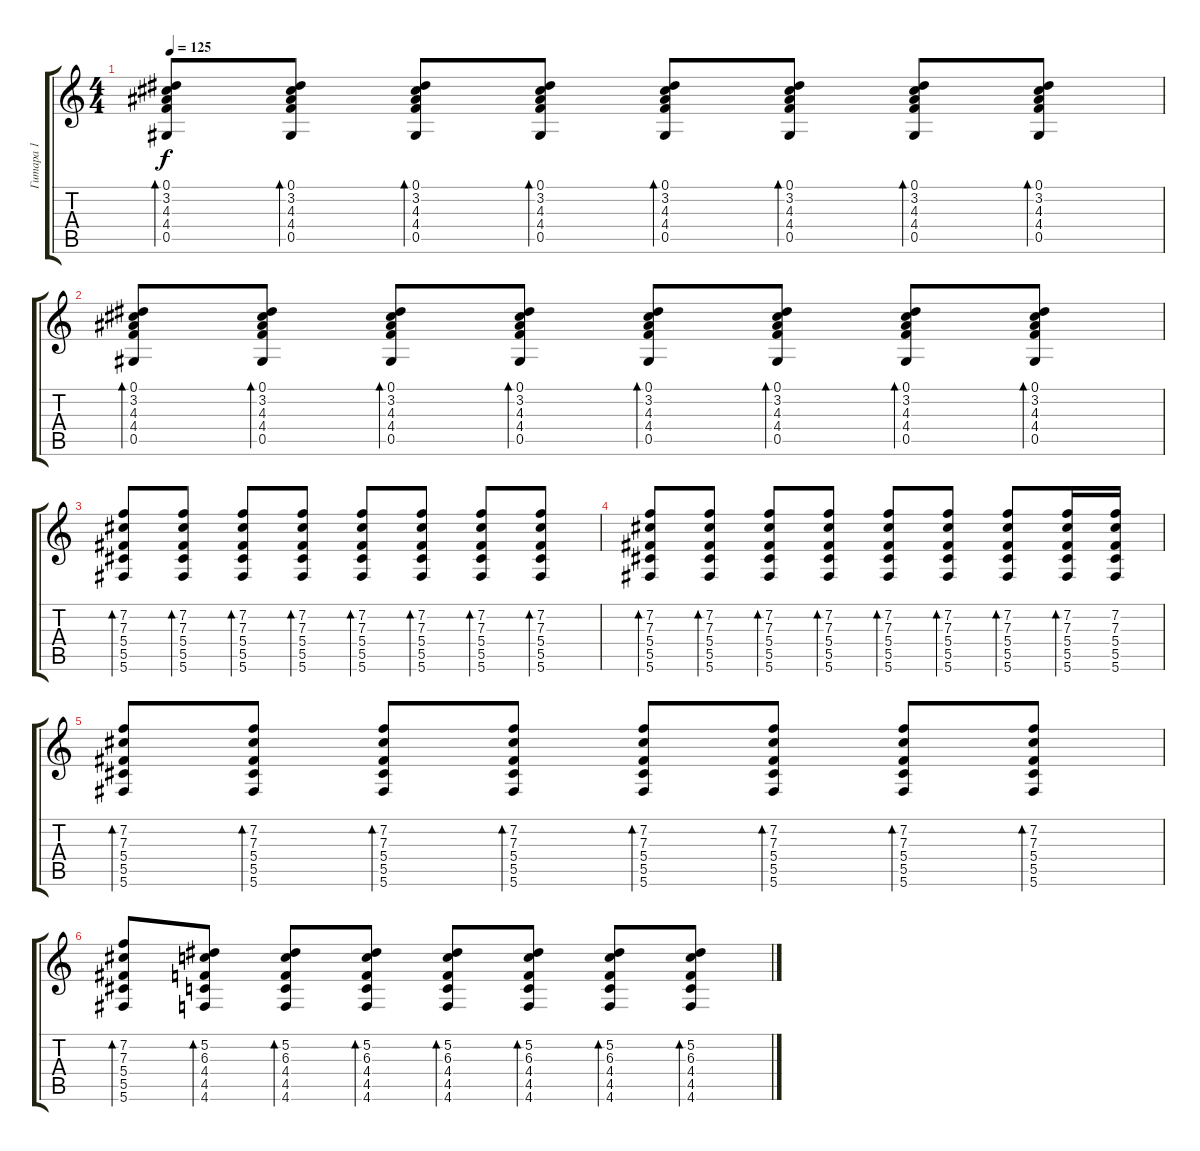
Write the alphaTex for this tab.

\track ("Гитара 1" "Гитара 1") {instrument electricguitarjazz}
\staff {score tabs}
\tuning (Eb4 Bb3 Gb3 Db3 Ab2 Db2) {hide}
\ts (4 4)
\tempo 125
\clef g2
\ks c
(0.1 3.2 4.3 4.4 0.5).8{bd 60 dy f} (0.1 3.2 4.3 4.4 0.5).8{bd 60} (0.1 3.2 4.3 4.4 0.5).8{bd 60} (0.1 3.2 4.3 4.4 0.5).8{bd 60} (0.1 3.2 4.3 4.4 0.5).8{bd 60} (0.1 3.2 4.3 4.4 0.5).8{bd 60} (0.1 3.2 4.3 4.4 0.5).8{bd 60} (0.1 3.2 4.3 4.4 0.5).8{bd 60} |
(0.1 3.2 4.3 4.4 0.5).8{bd 60} (0.1 3.2 4.3 4.4 0.5).8{bd 60} (0.1 3.2 4.3 4.4 0.5).8{bd 60} (0.1 3.2 4.3 4.4 0.5).8{bd 60} (0.1 3.2 4.3 4.4 0.5).8{bd 60} (0.1 3.2 4.3 4.4 0.5).8{bd 60} (0.1 3.2 4.3 4.4 0.5).8{bd 60} (0.1 3.2 4.3 4.4 0.5).8{bd 60} |
(7.2 7.3 5.4 5.5 5.6).8{bd 60} (7.2 7.3 5.4 5.5 5.6).8{bd 60} (7.2 7.3 5.4 5.5 5.6).8{bd 60} (7.2 7.3 5.4 5.5 5.6).8{bd 60} (7.2 7.3 5.4 5.5 5.6).8{bd 60} (7.2 7.3 5.4 5.5 5.6).8{bd 60} (7.2 7.3 5.4 5.5 5.6).8{bd 60} (7.2 7.3 5.4 5.5 5.6).8{bd 60} |
(7.2 7.3 5.4 5.5 5.6).8{bd 60} (7.2 7.3 5.4 5.5 5.6).8{bd 60} (7.2 7.3 5.4 5.5 5.6).8{bd 60} (7.2 7.3 5.4 5.5 5.6).8{bd 60} (7.2 7.3 5.4 5.5 5.6).8{bd 60} (7.2 7.3 5.4 5.5 5.6).8{bd 60} (7.2 7.3 5.4 5.5 5.6).8{bd 60} (7.2 7.3 5.4 5.5 5.6).16{bd 60} (7.2 7.3 5.4 5.5 5.6).16 |
(7.2 7.3 5.4 5.5 5.6).8{bd 60} (7.2 7.3 5.4 5.5 5.6).8{bd 60} (7.2 7.3 5.4 5.5 5.6).8{bd 60} (7.2 7.3 5.4 5.5 5.6).8{bd 60} (7.2 7.3 5.4 5.5 5.6).8{bd 60} (7.2 7.3 5.4 5.5 5.6).8{bd 60} (7.2 7.3 5.4 5.5 5.6).8{bd 60} (7.2 7.3 5.4 5.5 5.6).8{bd 60} |
(7.2 7.3 5.4 5.5 5.6).8{bd 60} (5.2 6.3 4.4 4.5 4.6).8{bd 60} (5.2 6.3 4.4 4.5 4.6).8{bd 60} (5.2 6.3 4.4 4.5 4.6).8{bd 60} (5.2 6.3 4.4 4.5 4.6).8{bd 60} (5.2 6.3 4.4 4.5 4.6).8{bd 60} (5.2 6.3 4.4 4.5 4.6).8{bd 60} (5.2 6.3 4.4 4.5 4.6).8{bd 60}
